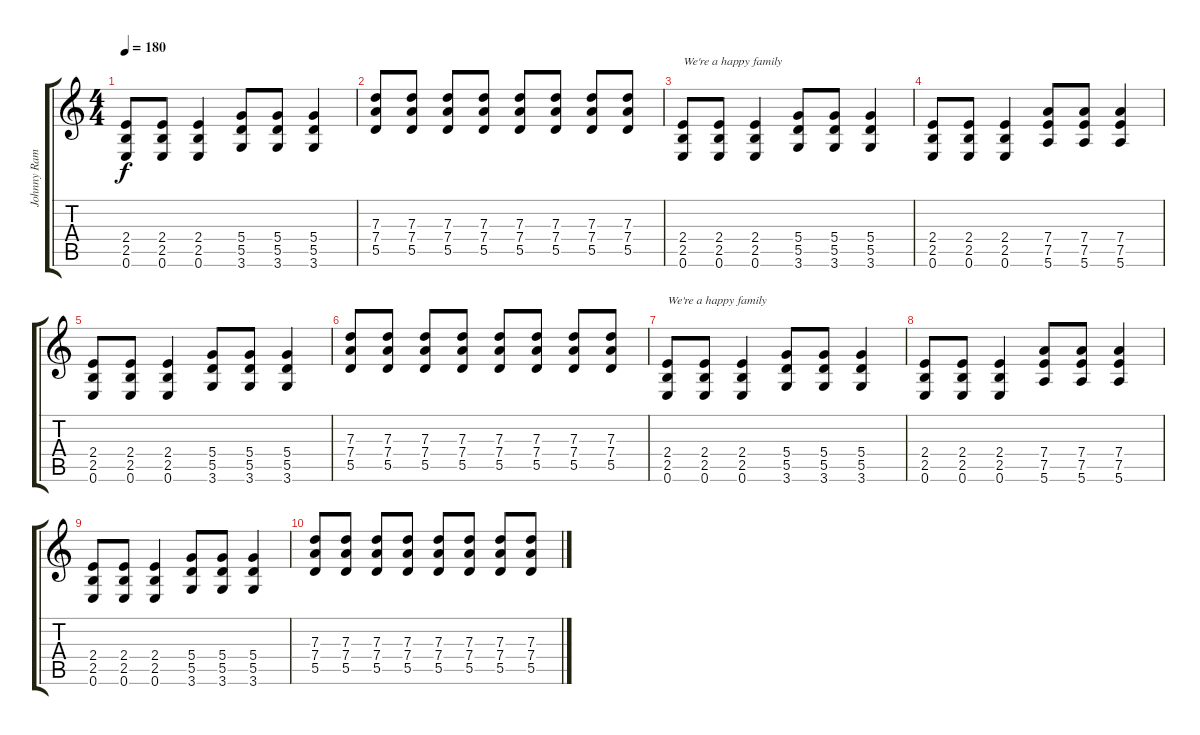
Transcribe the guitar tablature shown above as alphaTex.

\track ("Johnny Ramone" "Johnny Ram") {instrument overdrivenguitar}
\staff {score tabs}
\tuning (E4 B3 G3 D3 A2 E2) {hide}
\ts (4 4)
\tempo 180
\clef g2
\ks c
(2.4 2.5 0.6).8{dy f} (2.4 2.5 0.6).8 (2.4 2.5 0.6).4 (5.4 5.5 3.6).8 (5.4 5.5 3.6).8 (5.4 5.5 3.6).4 |
(7.3 7.4 5.5).8 (7.3 7.4 5.5).8 (7.3 7.4 5.5).8 (7.3 7.4 5.5).8 (7.3 7.4 5.5).8 (7.3 7.4 5.5).8 (7.3 7.4 5.5).8 (7.3 7.4 5.5).8 |
(2.4 2.5 0.6).8{txt "We're a happy family"} (2.4 2.5 0.6).8 (2.4 2.5 0.6).4 (5.4 5.5 3.6).8 (5.4 5.5 3.6).8 (5.4 5.5 3.6).4 |
(2.4 2.5 0.6).8 (2.4 2.5 0.6).8 (2.4 2.5 0.6).4 (7.4 7.5 5.6).8 (7.4 7.5 5.6).8 (7.4 7.5 5.6).4 |
(2.4 2.5 0.6).8 (2.4 2.5 0.6).8 (2.4 2.5 0.6).4 (5.4 5.5 3.6).8 (5.4 5.5 3.6).8 (5.4 5.5 3.6).4 |
(7.3 7.4 5.5).8 (7.3 7.4 5.5).8 (7.3 7.4 5.5).8 (7.3 7.4 5.5).8 (7.3 7.4 5.5).8 (7.3 7.4 5.5).8 (7.3 7.4 5.5).8 (7.3 7.4 5.5).8 |
(2.4 2.5 0.6).8{txt "We're a happy family"} (2.4 2.5 0.6).8 (2.4 2.5 0.6).4 (5.4 5.5 3.6).8 (5.4 5.5 3.6).8 (5.4 5.5 3.6).4 |
(2.4 2.5 0.6).8 (2.4 2.5 0.6).8 (2.4 2.5 0.6).4 (7.4 7.5 5.6).8 (7.4 7.5 5.6).8 (7.4 7.5 5.6).4 |
(2.4 2.5 0.6).8 (2.4 2.5 0.6).8 (2.4 2.5 0.6).4 (5.4 5.5 3.6).8 (5.4 5.5 3.6).8 (5.4 5.5 3.6).4 |
(7.3 7.4 5.5).8 (7.3 7.4 5.5).8 (7.3 7.4 5.5).8 (7.3 7.4 5.5).8 (7.3 7.4 5.5).8 (7.3 7.4 5.5).8 (7.3 7.4 5.5).8 (7.3 7.4 5.5).8
